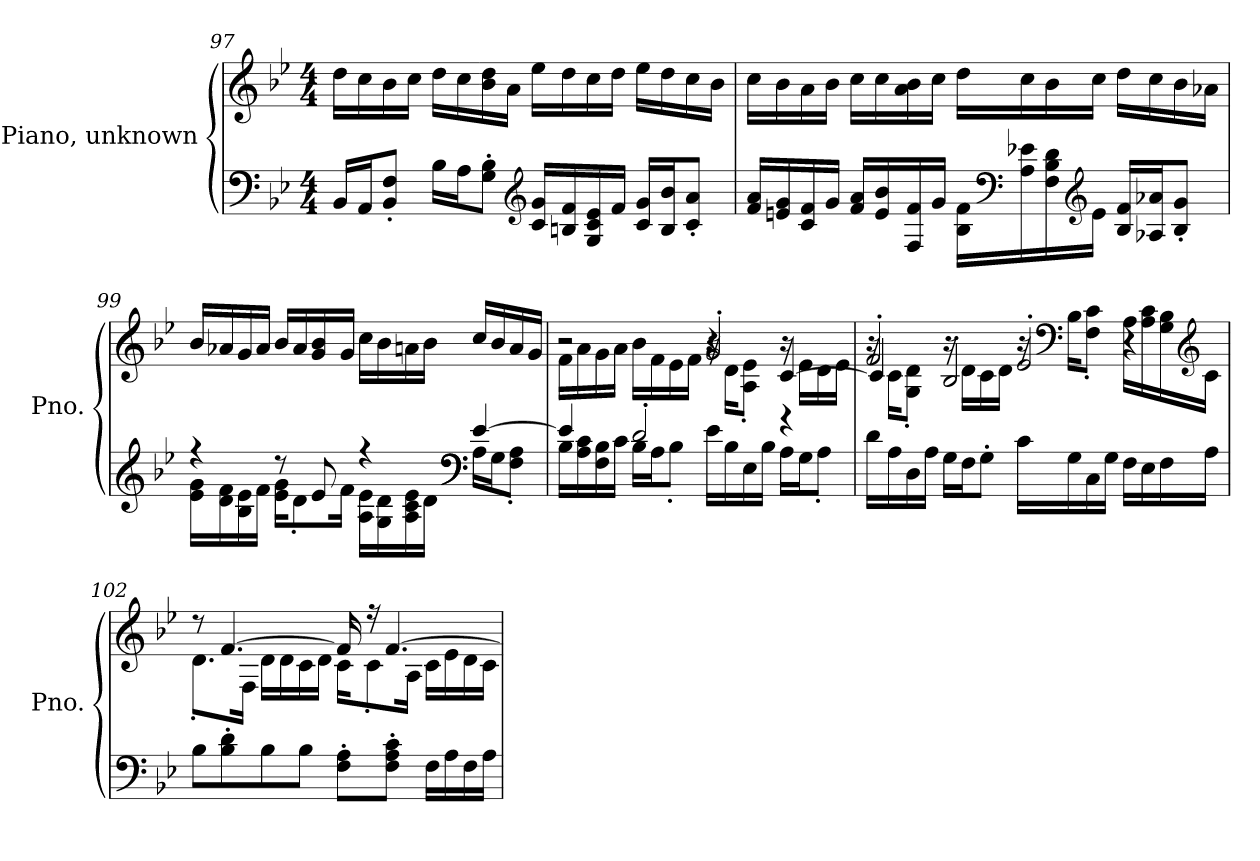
**kern	**kern
*part1	*part1
*staff2	*staff1
*I"Piano, unknown	*
*I'Pno.	*
!!LO:LB:g=z
*clefF4	*clefG2
*k[b-e-]	*k[b-e-]
*M4/4	*M4/4
=97	=97
16BB-/LL	16dd\LL
16AA/J	16cc\
8BB-/' 8F/'J	16b-\
.	16cc\JJ
16B-\LL	16dd\LL
16A\J	16cc\
8G\' 8B-\'J	16b-\ 16dd\
.	16a\JJ
*clefG2	*
16c/ 16g/LL	16ee-\LL
16Bn/ 16f/	16dd\
16G/ 16c/ 16e-/	16cc\
16f/JJ	16dd\JJ
16c/ 16g/LL	16ee-\LL
16B/ 16b-/J	16dd\
8c/' 8a/'J	16cc\
.	16b-\JJ
=98	=98
16f/ 16a/LL	16cc\LL
16en/ 16g/	16b-\
16c/ 16f/	16a\
16g/JJ	16b-\JJ
16f/ 16a/LL	16cc\LL
16e/ 16b-/	16cc\
16F/ 16f/	16a\ 16b-\
16g/JJ	16cc\JJ
16B-\ 16f\LL	16dd\LL
*clefF4	*
16A\ 16e-X\	16cc\
16F\ 16B-\ 16d\	16b-\
*clefG2	*
16e-\JJ	16cc\JJ
16B-/ 16f/LL	16dd\LL
16A-X/ 16a-X/J	16cc\
8B-/' 8g/'J	16b-\
.	16a-X\JJ
!!LO:LB:g=z
=99	=99
*^	*
4r	16e-\ 16g\LL	16b-/LL
.	16d\ 16f\	16a-X/
.	16B-\ 16e-\	16g/
.	16f\JJ	16a-/JJ
8r	16e-\ 16g\KL	16b-/LL
.	8d'\	16a-/
8e-/	.	16g/ 16b-/
.	16f\Jk	16g/JJ
4r	16A\ 16e-\LL	16cc\LL
.	16G\ 16d\	16b-\
.	16A\ 16c\ 16e-\	16an\
.	16d\JJ	16b-\JJ
*clefF4	*	*
[4e-/	16A\LL	16cc/LL
.	16G\J	16b-/
.	8F\' 8A\'J	16a/
.	.	16g/JJ
=100	=100	=100
*	*	*^
*	*	*	*^
4e-/]	16B-\LL	2r	16f\LL	2r
.	16A\ 16c\	.	16a\	.
.	16F\ 16B-\	.	16g\	.
.	16c\JJ	.	16a\JJ	.
2d'/	16B-\LL	.	16b-\LL	.
.	16A\J	.	16f\	.
.	8B-'\J	.	16e-\	.
.	.	.	16f\JJ	.
.	16e-\LL	2g'/	16r	4r
.	16B-\	.	16d\KL	.
.	16E-\	.	8A\' 8e-\'J	.
.	16B-\JJ	.	.	.
4r	16A\LL	.	16r	[4c/
.	16G\J	.	16e-\LL	.
.	8A'\J	.	16d\	.
.	.	.	16e-\JJ	.
*v	*v	*	*	*
!!LO:LB:g=z	!!	!!
=101	=101	=101	=101
16d\LL	2f'/	16r	4c/]
16A\	.	16c\KL	.
16D\	.	8G\' 8d\'J	.
16A\JJ	.	.	.
16G\LL	.	16r	2B-'/
16F\J	.	16d\LL	.
8G'\J	.	16c\	.
.	.	16d\JJ	.
16c\LL	2e-'/	16r	.
*	*clefF4	*	*
16G\	.	16B-\KL	.
16C\	.	8F\' 8c\'J	.
16G\JJ	.	.	.
16F\LL	.	16A\LL	4r
16E-\	.	16A\ 16c\	.
16F\	.	16G\ 16B-\	.
*	*clefG2	*	*
16A\JJ	.	16c\JJ	.
*	*	*v	*v
=102	=102	=102
8B-\L	8r	8.d'\L
8B-\' 8d\'	[4.f/	.
.	.	16F\Jk
8B-\	.	16d\LL
.	.	16d\
8B-\J	.	16c\
.	.	16d\JJ
8F\' 8A\'L	16f/]	16c\KL
.	16r	8c'\
8F\' 8A\' 8c\'J	[4.f/	.
.	.	16A\Jk
16F\LL	.	16c\LL
16A\	.	16e-\
16F\	.	16d\
16A\JJ	.	16c\JJ
*	*v	*v
=	=
*-	*-
